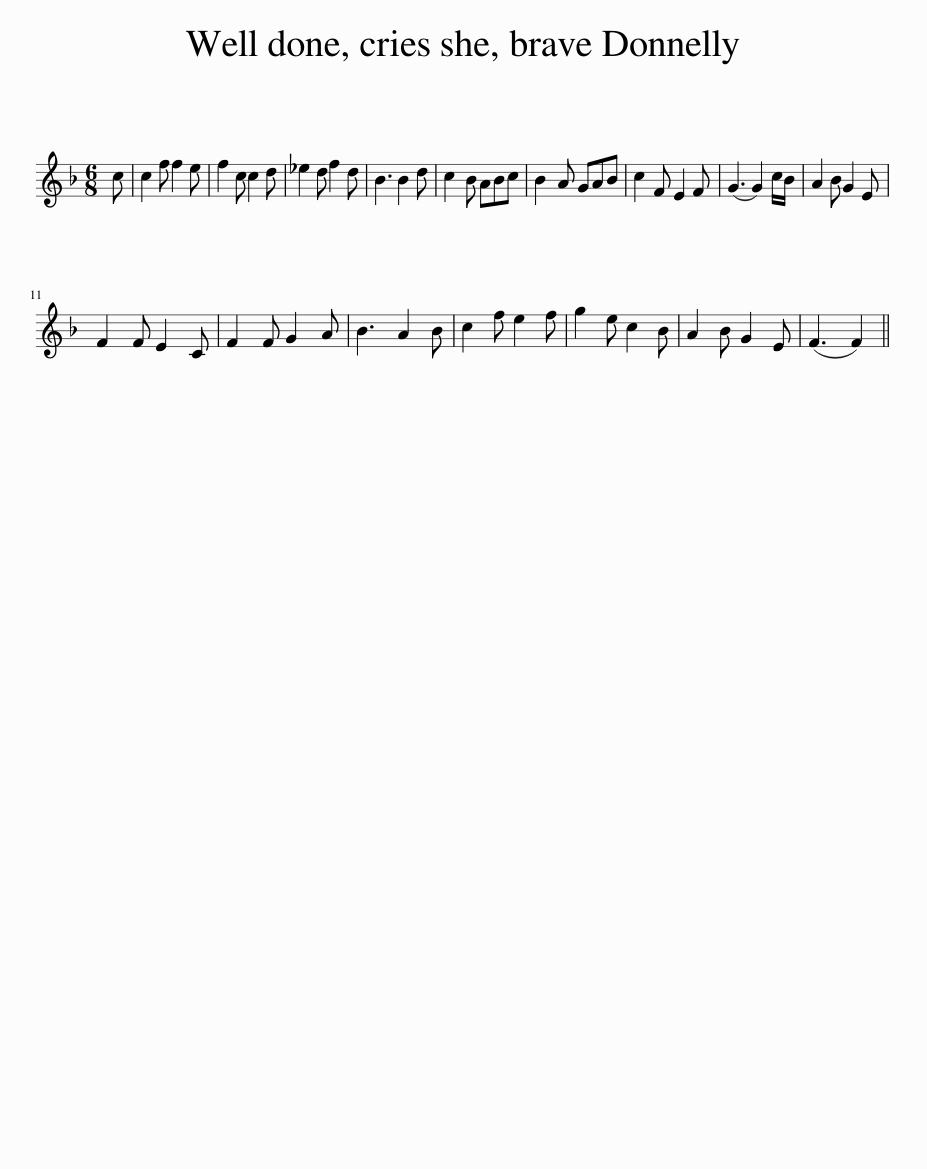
X:1
L:1/8
M:6/8
I:linebreak $
K:F
V:1 treble
V:1
 c | c2 f f2 e | f2 c c2 d | _e2 d f2 d | B3 B2 d | %5
 c2 B ABc | B2 A GAB | c2 F E2 F | (G3 G2) c/B/ | A2 B G2 E |$ %10
 F2 F E2 C | F2 F G2 A | B3 A2 B | c2 f e2 f | g2 e c2 B | %15
 A2 B G2 E | (F3 F2) || %17
